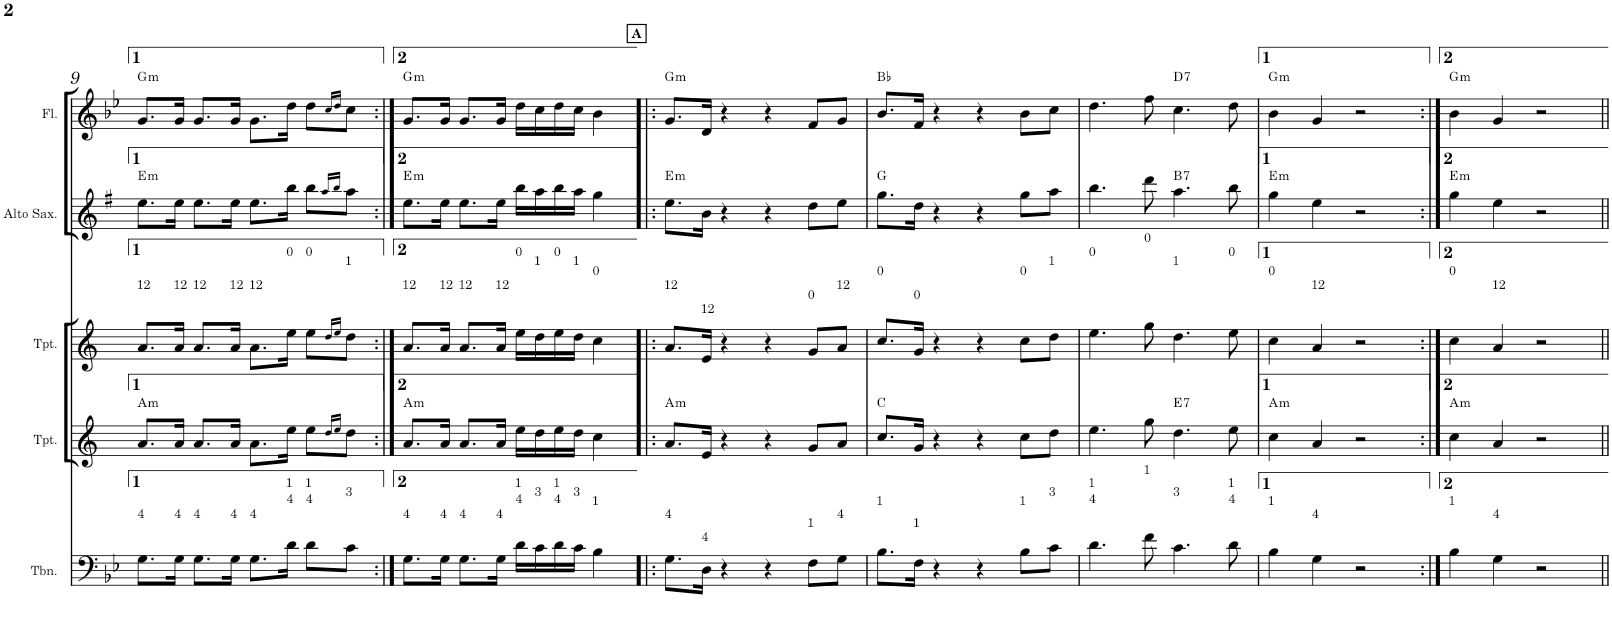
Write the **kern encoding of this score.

**kern	**kern	**harte	**kern	**kern	**harte	**kern	**harte
*part5	*part4	*part4	*part3	*part2	*part2	*part1	*part1
*staff5	*staff4	*	*staff3	*staff2	*	*staff1	*
*I"C clavF	*I"Bb	*	*I"Bb - Pirata	*I"Eb	*	*I"C clavG	*
!!LO:PB:g=z
*clefF4	*clefG2	*	*clefG2	*clefG2	*	*clefG2	*
*	*Trd1c2	*	*Trd1c2	*Trd5c9	*	*	*
*k[b-e-]	*k[]	*	*k[]	*k[f#]	*	*k[b-e-]	*
*B-:	*	*	*	*G:	*	*B-:	*
*M4/4	*M4/4	*	*M4/4	*M4/4	*	*M4/4	*
=9	=9	=9	=9	=9	=9	=9	=9
!	!	!	!LO:TX:a:t=12	!	!	!	!
!LO:TX:a:t=4	!	!LO:H:kt=m	!	!	!LO:H:kt=m	!	!LO:H:kt=m
8.G\L	8.a/L	A:min	8.a/L	8.ee\L	E:min	8.g/L	G:min
!	!	!	!LO:TX:a:t=12	!	!	!	!
!LO:TX:a:t=4	!	!	!	!	!	!	!
16G\Jk	16a/Jk	.	16a/Jk	16ee\Jk	.	16g/Jk	.
!	!	!	!LO:TX:a:t=12	!	!	!	!
!LO:TX:a:t=4	!	!	!	!	!	!	!
8.G\L	8.a/L	.	8.a/L	8.ee\L	.	8.g/L	.
!	!	!	!LO:TX:a:t=12	!	!	!	!
!LO:TX:a:t=4	!	!	!	!	!	!	!
16G\Jk	16a/Jk	.	16a/Jk	16ee\Jk	.	16g/Jk	.
!	!	!	!LO:TX:a:t=12	!	!	!	!
!LO:TX:a:t=4	!	!	!	!	!	!	!
8.G\L	8.a\L	.	8.a\L	8.ee\L	.	8.g\L	.
!	!	!	!LO:TX:a:t=0	!	!	!	!
!LO:TX:a:t=1	!	!	!	!	!	!	!
!LO:TX:a:t=4	!	!	!	!	!	!	!
16d\Jk	16ee\Jk	.	16ee\Jk	16bb\Jk	.	16dd\Jk	.
!	!	!	!LO:TX:a:t=0	!	!	!	!
!LO:TX:a:t=1	!	!	!	!	!	!	!
!LO:TX:a:t=4	!	!	!	!	!	!	!
8d\L	8ee\L	.	8ee\L	8bb\L	.	8dd\L	.
.	16qdd/LL	.	16qdd/LL	16qaa/LL	.	16qcc/LL	.
.	16qee/JJ	.	16qee/JJ	16qbb/JJ	.	16qdd/JJ	.
!	!	!	!LO:TX:a:t=1	!	!	!	!
!LO:TX:a:t=3	!	!	!	!	!	!	!
8c\J	8dd\J	.	8dd\J	8aa\J	.	8cc\J	.
=10:|!	=10:|!	=10:|!	=10:|!	=10:|!	=10:|!	=10:|!	=10:|!
!	!	!	!LO:TX:a:t=12	!	!	!	!
!LO:TX:a:t=4	!	!LO:H:kt=m	!	!	!LO:H:kt=m	!	!LO:H:kt=m
8.G\L	8.a/L	A:min	8.a/L	8.ee\L	E:min	8.g/L	G:min
!	!	!	!LO:TX:a:t=12	!	!	!	!
!LO:TX:a:t=4	!	!	!	!	!	!	!
16G\Jk	16a/Jk	.	16a/Jk	16ee\Jk	.	16g/Jk	.
!	!	!	!LO:TX:a:t=12	!	!	!	!
!LO:TX:a:t=4	!	!	!	!	!	!	!
8.G\L	8.a/L	.	8.a/L	8.ee\L	.	8.g/L	.
!	!	!	!LO:TX:a:t=12	!	!	!	!
!LO:TX:a:t=4	!	!	!	!	!	!	!
16G\Jk	16a/Jk	.	16a/Jk	16ee\Jk	.	16g/Jk	.
!	!	!	!LO:TX:a:t=0	!	!	!	!
!LO:TX:a:t=1	!	!	!	!	!	!	!
!LO:TX:a:t=4	!	!	!	!	!	!	!
16d\LL	16ee\LL	.	16ee\LL	16bb\LL	.	16dd\LL	.
!	!	!	!LO:TX:a:t=1	!	!	!	!
!LO:TX:a:t=3	!	!	!	!	!	!	!
16c\	16dd\	.	16dd\	16aa\	.	16cc\	.
!	!	!	!LO:TX:a:t=0	!	!	!	!
!LO:TX:a:t=1	!	!	!	!	!	!	!
!LO:TX:a:t=4	!	!	!	!	!	!	!
16d\	16ee\	.	16ee\	16bb\	.	16dd\	.
!	!	!	!LO:TX:a:t=1	!	!	!	!
!LO:TX:a:t=3	!	!	!	!	!	!	!
16c\JJ	16dd\JJ	.	16dd\JJ	16aa\JJ	.	16cc\JJ	.
!	!	!	!LO:TX:a:t=0	!	!	!	!
!LO:TX:a:t=1	!	!	!	!	!	!	!
4B-\	4cc\	.	4cc\	4gg\	.	4b-\	.
!!LO:REH:place=s1:a:B:cj:t=A
=11!|:	=11!|:	=11!|:	=11!|:	=11!|:	=11!|:	=11!|:	=11!|:
!	!	!	!LO:TX:a:t=12	!	!	!	!
!LO:TX:a:t=4	!	!LO:H:kt=m	!	!	!LO:H:kt=m	!	!LO:H:kt=m
8.G\L	8.a/L	A:min	8.a/L	8.ee\L	E:min	8.g/L	G:min
!	!	!	!LO:TX:a:t=12	!	!	!	!
!LO:TX:a:t=4	!	!	!	!	!	!	!
16D\Jk	16e/Jk	.	16e/Jk	16b\Jk	.	16d/Jk	.
4r	4r	.	4r	4r	.	4r	.
4r	4r	.	4r	4r	.	4r	.
!	!	!	!LO:TX:a:t=0	!	!	!	!
!LO:TX:a:t=1	!	!	!	!	!	!	!
8F\L	8g/L	.	8g/L	8dd\L	.	8f/L	.
!	!	!	!LO:TX:a:t=12	!	!	!	!
!LO:TX:a:t=4	!	!	!	!	!	!	!
8G\J	8a/J	.	8a/J	8ee\J	.	8g/J	.
=12	=12	=12	=12	=12	=12	=12	=12
!	!	!	!LO:TX:a:t=0	!	!	!	!
!LO:TX:a:t=1	!	!	!	!	!	!	!
8.B-\L	8.cc/L	C:maj	8.cc/L	8.gg\L	G:maj	8.b-/L	Bb:maj
!	!	!	!LO:TX:a:t=0	!	!	!	!
!LO:TX:a:t=1	!	!	!	!	!	!	!
16F\Jk	16g/Jk	.	16g/Jk	16dd\Jk	.	16f/Jk	.
4r	4r	.	4r	4r	.	4r	.
4r	4r	.	4r	4r	.	4r	.
!	!	!	!LO:TX:a:t=0	!	!	!	!
!LO:TX:a:t=1	!	!	!	!	!	!	!
8B-\L	8cc\L	.	8cc\L	8gg\L	.	8b-\L	.
!	!	!	!LO:TX:a:t=1	!	!	!	!
!LO:TX:a:t=3	!	!	!	!	!	!	!
8c\J	8dd\J	.	8dd\J	8aa\J	.	8cc\J	.
=13	=13	=13	=13	=13	=13	=13	=13
!	!	!	!LO:TX:a:t=0	!	!	!	!
!LO:TX:a:t=1	!	!	!	!	!	!	!
!LO:TX:a:t=4	!	!	!	!	!	!	!
4.d\	4.ee\	.	4.ee\	4.bb\	.	4.dd\	.
!	!	!	!LO:TX:a:t=0	!	!	!	!
!LO:TX:a:t=1	!	!	!	!	!	!	!
8f\	8gg\	.	8gg\	8ddd\	.	8ff\	.
!	!	!	!LO:TX:a:t=1	!	!	!	!
!LO:TX:a:t=3	!	!LO:H:kt=7	!	!	!LO:H:kt=7	!	!LO:H:kt=7
4.c\	4.dd\	E:7	4.dd\	4.aa\	B:7	4.cc\	D:7
!	!	!	!LO:TX:a:t=0	!	!	!	!
!LO:TX:a:t=1	!	!	!	!	!	!	!
!LO:TX:a:t=4	!	!	!	!	!	!	!
8d\	8ee\	.	8ee\	8bb\	.	8dd\	.
=14	=14	=14	=14	=14	=14	=14	=14
!	!	!	!LO:TX:a:t=0	!	!	!	!
!LO:TX:a:t=1	!	!LO:H:kt=m	!	!	!LO:H:kt=m	!	!LO:H:kt=m
4B-\	4cc\	A:min	4cc\	4gg\	E:min	4b-\	G:min
!	!	!	!LO:TX:a:t=12	!	!	!	!
!LO:TX:a:t=4	!	!	!	!	!	!	!
4G\	4a/	.	4a/	4ee\	.	4g/	.
2r	2r	.	2r	2r	.	2r	.
=15:|!	=15:|!	=15:|!	=15:|!	=15:|!	=15:|!	=15:|!	=15:|!
!	!	!	!LO:TX:a:t=0	!	!	!	!
!LO:TX:a:t=1	!	!LO:H:kt=m	!	!	!LO:H:kt=m	!	!LO:H:kt=m
4B-\	4cc\	A:min	4cc\	4gg\	E:min	4b-\	G:min
!	!	!	!LO:TX:a:t=12	!	!	!	!
!LO:TX:a:t=4	!	!	!	!	!	!	!
4G\	4a/	.	4a/	4ee\	.	4g/	.
2r	2r	.	2r	2r	.	2r	.
=||	=||	=||	=||	=||	=||	=||	=||
*-	*-	*-	*-	*-	*-	*-	*-
